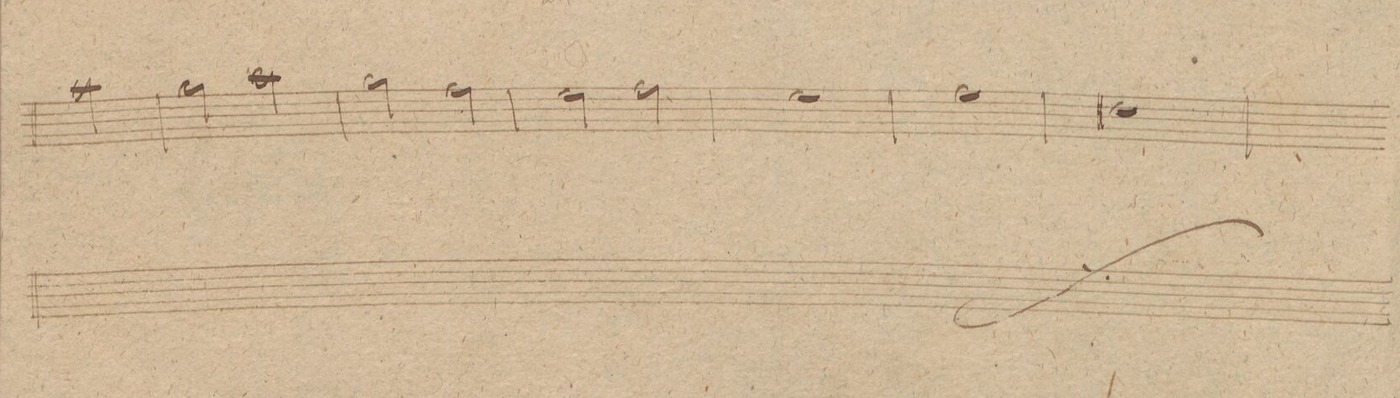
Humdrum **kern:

**kern	**dynam
*I"Oboi 1mo	*
*clefG2	*
*k[f#c#g#]	*
*met(c|)	*
*M2/2	*
2aa\	.
=21	=21
2gg#\	.
2aa\	.
=22	=22
2gg#\	.
2ff#\	.
=23	=23
2ee\	.
2ff#\	.
=24	=24
1ee	.
=25	=25
1ff#	.
=26	=26
1dd#X	.
=27	=27
*-	*-
